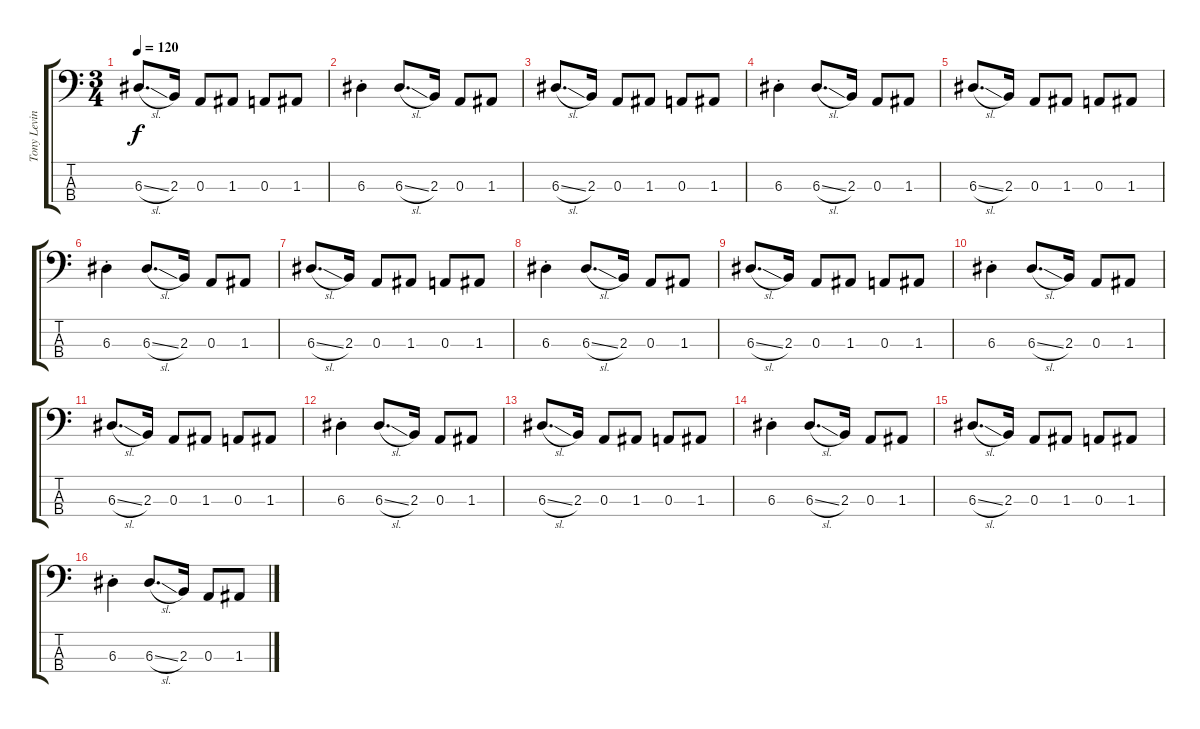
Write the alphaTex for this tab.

\track ("Tony Levin (Stick - Low)" "Tony Levin") {instrument electricbassfinger}
\staff {score tabs}
\tuning (G2 D2 A1 E1) {hide}
\ts (3 4)
\tempo 120
\clef f4
\ks c
6.3{sl}.8{d dy f} 2.3.16 0.3.8 1.3.8 0.3.8 1.3.8 |
6.3{st}.4 6.3{sl}.8{d} 2.3.16 0.3.8 1.3.8 |
6.3{sl}.8{d} 2.3.16 0.3.8 1.3.8 0.3.8 1.3.8 |
6.3{st}.4 6.3{sl}.8{d} 2.3.16 0.3.8 1.3.8 |
6.3{sl}.8{d} 2.3.16 0.3.8 1.3.8 0.3.8 1.3.8 |
6.3{st}.4 6.3{sl}.8{d} 2.3.16 0.3.8 1.3.8 |
6.3{sl}.8{d} 2.3.16 0.3.8 1.3.8 0.3.8 1.3.8 |
6.3{st}.4 6.3{sl}.8{d} 2.3.16 0.3.8 1.3.8 |
6.3{sl}.8{d} 2.3.16 0.3.8 1.3.8 0.3.8 1.3.8 |
6.3{st}.4 6.3{sl}.8{d} 2.3.16 0.3.8 1.3.8 |
6.3{sl}.8{d} 2.3.16 0.3.8 1.3.8 0.3.8 1.3.8 |
6.3{st}.4 6.3{sl}.8{d} 2.3.16 0.3.8 1.3.8 |
6.3{sl}.8{d} 2.3.16 0.3.8 1.3.8 0.3.8 1.3.8 |
6.3{st}.4 6.3{sl}.8{d} 2.3.16 0.3.8 1.3.8 |
6.3{sl}.8{d} 2.3.16 0.3.8 1.3.8 0.3.8 1.3.8 |
6.3{st}.4 6.3{sl}.8{d} 2.3.16 0.3.8 1.3.8
